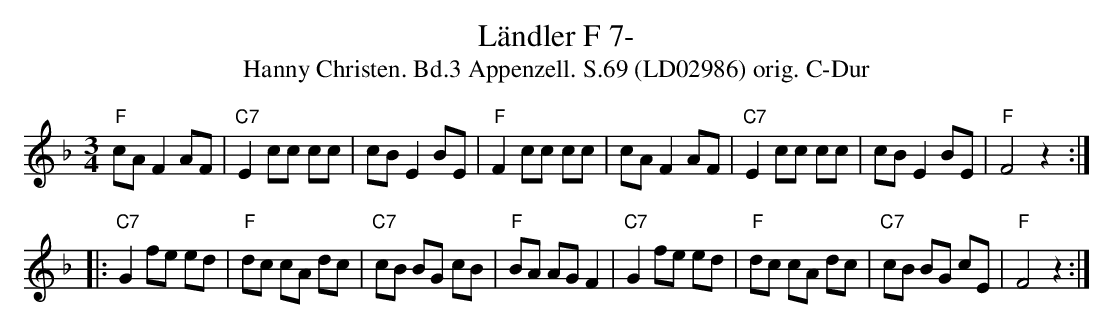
X:1
T:Ländler F 7-
T:Hanny Christen. Bd.3 Appenzell. S.69 (LD02986) orig. C-Dur
M:3/4
L:1/8
K:Fmaj
"F"cA F2 AF | "C7"E2 cc cc | cB E2 BE | "F"F2 cc cc | cA F2 AF | "C7"E2 cc cc | cB E2 BE | "F"F4 z2 :|
|: "C7"G2 fe ed | "F"dc cA dc | "C7"cB BG cB | "F"BA AG F2 | "C7"G2 fe ed | "F"dc cA dc | "C7"cB BG cE | "F"F4 z2 :|
